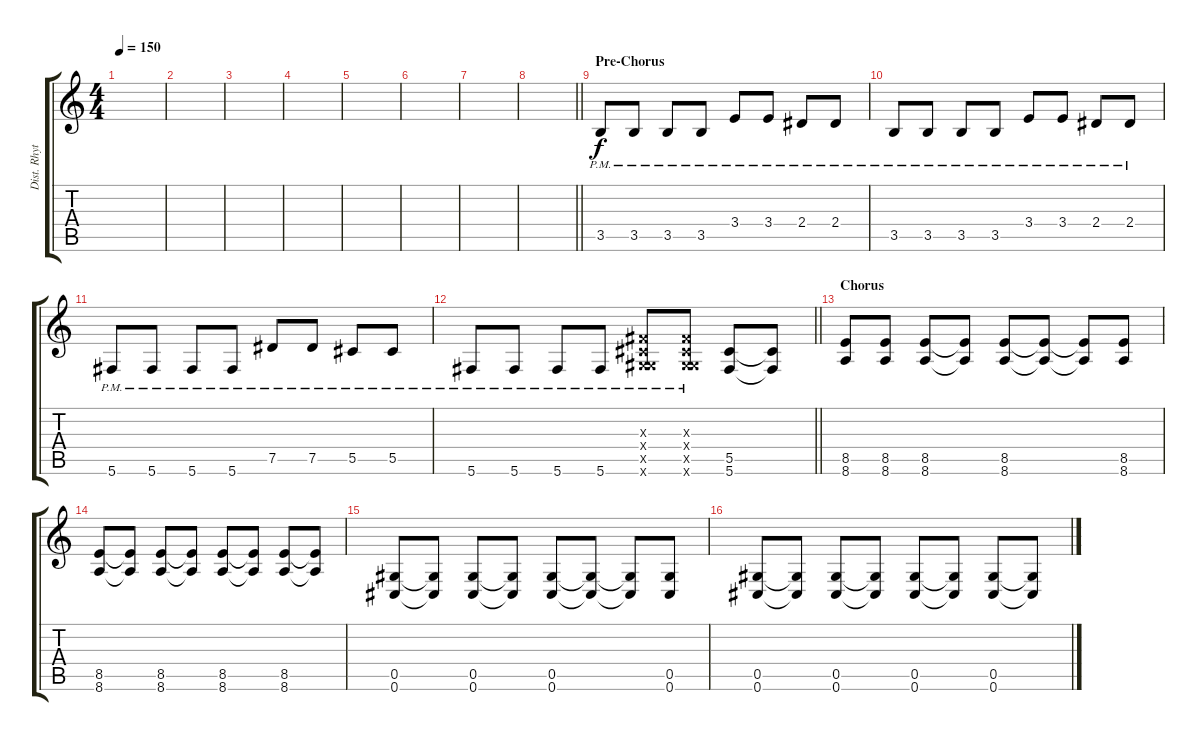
\track ("Dist. Rhytm Guitar [L]" "Dist. Rhyt") {instrument distortionguitar}
\staff {score tabs}
\tuning (Eb4 Bb3 Gb3 Db3 Ab2 Db2) {hide}
\ts (4 4)
\tempo 150
\clef g2
\ks c
|
|
|
|
|
|
|
\barLineRight lightlight
|
\section ("" "Pre-Chorus")
3.5{pm}.8 3.5{pm}.8 3.5{pm}.8 3.5{pm}.8 3.4{pm}.8 3.4{pm}.8 2.4{pm}.8 2.4{pm}.8 |
3.5{pm}.8 3.5{pm}.8 3.5{pm}.8 3.5{pm}.8 3.4{pm}.8 3.4{pm}.8 2.4{pm}.8 2.4{pm}.8 |
5.6{pm}.8 5.6{pm}.8 5.6{pm}.8 5.6{pm}.8 7.5{pm}.8 7.5{pm}.8 5.5{pm}.8 5.5{pm}.8 |
\barLineRight lightlight
5.6{pm}.8 5.6{pm}.8 5.6{pm}.8 5.6{pm}.8 (0.3{x} 0.4{x} 0.5{x} 7.6{pm x}).8 (0.3{x} 0.4{x} 0.5{x} 7.6{pm x}).8 (5.5 5.6).8 (5.5{t} 5.6{t}).8 |
\section ("" "Chorus")
(8.5 8.6).8 (8.5 8.6).8 (8.5 8.6).8 (8.5{t} 8.6{t}).8 (8.5 8.6).8 (8.5{t} 8.6{t}).8 (8.5{t} 8.6{t}).8 (8.5 8.6).8 |
(8.5 8.6).8 (8.5{t} 8.6{t}).8 (8.5 8.6).8 (8.5{t} 8.6{t}).8 (8.5 8.6).8 (8.5{t} 8.6{t}).8 (8.5 8.6).8 (8.5{t} 8.6{t}).8 |
(0.5 0.6).8 (0.5{t} 0.6{t}).8 (0.5 0.6).8 (0.5{t} 0.6{t}).8 (0.5 0.6).8 (0.5{t} 0.6{t}).8 (0.5{t} 0.6{t}).8 (0.5 0.6).8 |
(0.5 0.6).8 (0.5{t} 0.6{t}).8 (0.5 0.6).8 (0.5{t} 0.6{t}).8 (0.5 0.6).8 (0.5{t} 0.6{t}).8 (0.5 0.6).8 (0.5{t} 0.6{t}).8
